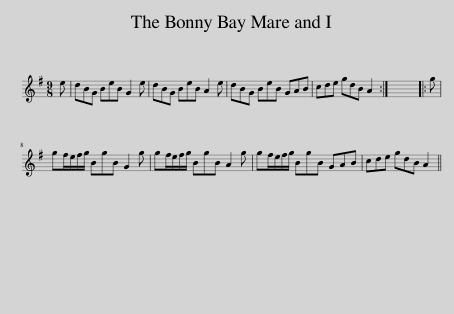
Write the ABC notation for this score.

X:1
L:1/8
M:9/8
I:linebreak $
K:G
V:1 treble
V:1
 e | dBG BeB G2 e | dBG BeB A2 e | dBG BeB GAB | cde gdB A2 :| %5
 x9 |: g |$ gf/e/f/g/ BgB G2 g | gf/e/f/g/ BgB A2 g | gf/e/f/g/ BgB GAB | %10
 cde gdB A2 || %11
